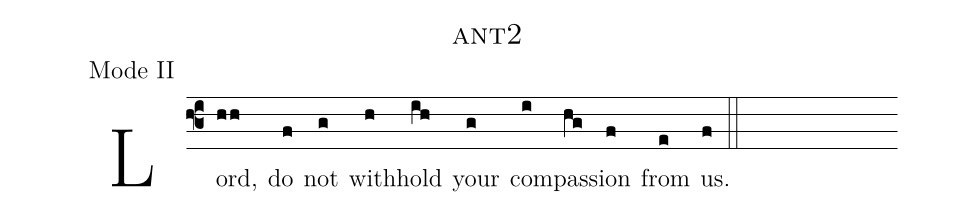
name: ant2;
annotation: Mode II;
%%
(f3)
Lord,(hh) do(f) not(g) with(h)hold(ih) your(g) com(i)pas(hg)sion(f) from(e) us.(f) (::)
